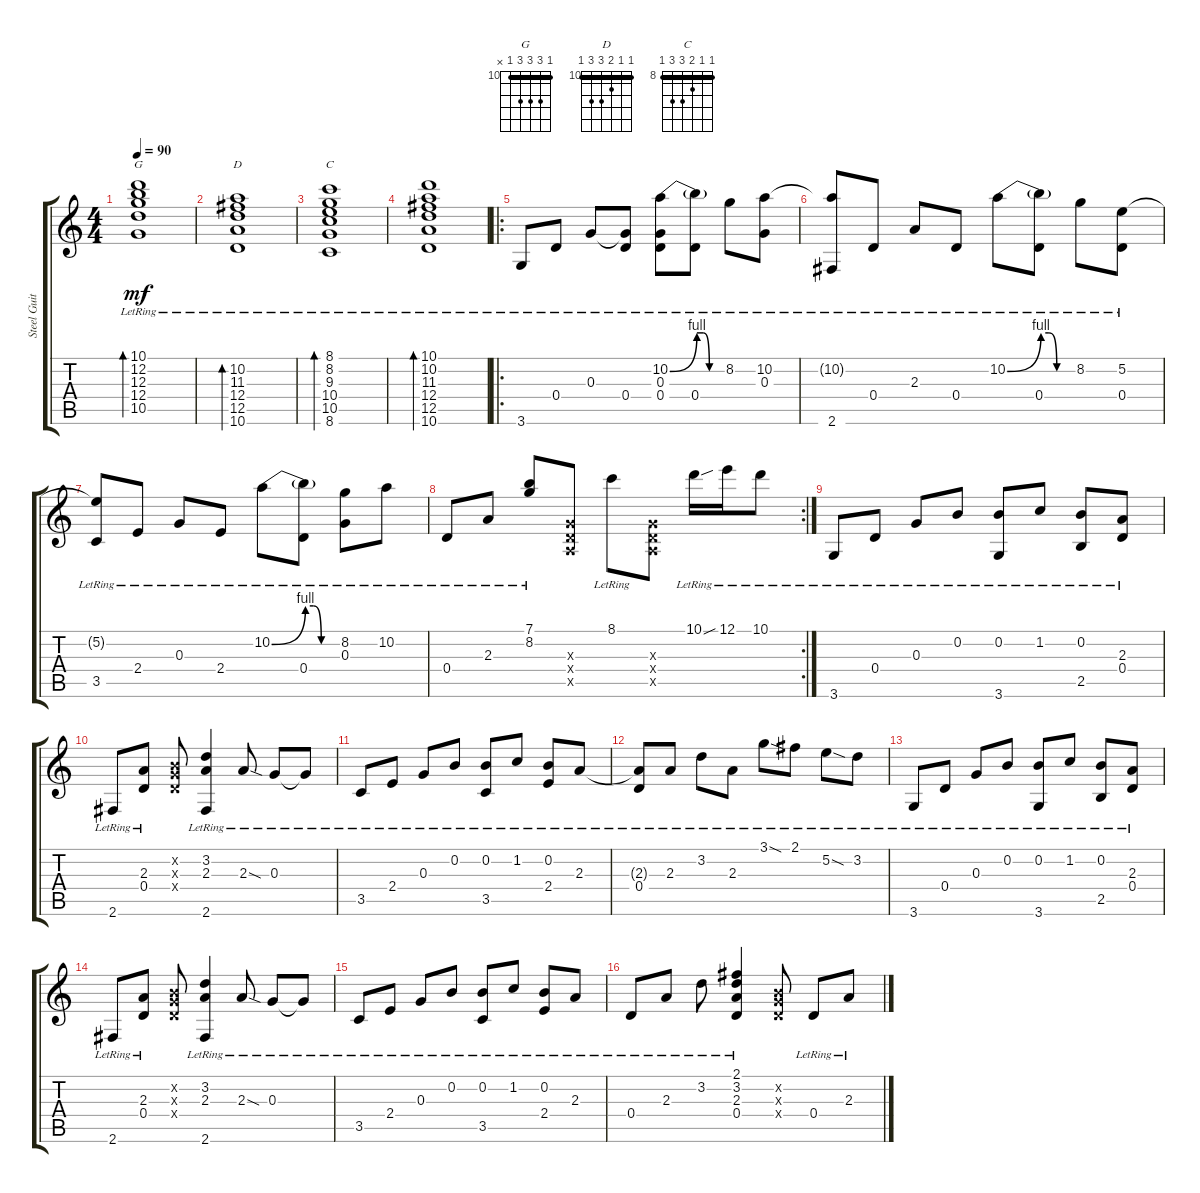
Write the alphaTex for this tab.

\track ("Steel Guitar" "Steel Guit") {instrument electricguitarjazz}
\staff {score tabs}
\tuning (E4 B3 G3 D3 A2 E2) {hide}
\chord ("G" 10 12 12 12 10 x) {firstfret 10 barre 10}
\chord ("D" 10 10 11 12 12 10) {firstfret 10 barre 10}
\chord ("C" 8 8 9 10 10 8) {firstfret 8 barre 8}
\ts (4 4)
\tempo 90
\clef g2
\ks c
(10.1{lr} 12.2{lr} 12.3{lr} 12.4{lr} 10.5{lr}).1{bd 120 ch "G" dy mf instrument electricguitarjazz} |
(10.2{lr} 11.3{lr} 12.4{lr} 12.5{lr} 10.6{lr}).1{bd 120 ch "D"} |
(8.1{lr} 8.2{lr} 9.3{lr} 10.4{lr} 10.5{lr} 8.6{lr}).1{bd 120 ch "C"} |
(10.1{lr} 10.2{lr} 11.3{lr} 12.4{lr} 12.5{lr} 10.6{lr}).1{bd 120} |
\ro
3.6{lr}.8 0.4{lr}.8 0.3{lr}.8 (0.3{lr t} 0.4{lr}).8 (10.2{be (bend 0 0 60 4) lr} 0.3{lr} 0.4{lr}).8 (10.2{be (custom 0 4 15 4 30 0 60 0) lr t} 0.4{lr}).8 8.2{lr}.8 (10.2{lr} 0.3{lr}).8 |
(10.2{lr t} 2.6{lr}).8 0.4{lr}.8 2.3{lr}.8 0.4{lr}.8 10.2{be (bend 0 0 60 4) lr}.8 (10.2{be (custom 0 4 15 4 30 0 60 0) lr t} 0.4{lr}).8 8.2{lr}.8 (5.2{lr} 0.4{lr}).8 |
(5.2{lr t} 3.5{lr}).8 2.4{lr}.8 0.3{lr}.8 2.4{lr}.8 10.2{be (bend 0 0 60 4) lr}.8 (10.2{be (custom 0 4 15 4 30 0 60 0) lr t} 0.4{lr}).8 (8.2{lr} 0.3{lr}).8 10.2{lr}.8 |
\rc 2
0.4{lr}.8 2.3{lr}.8 (7.1{lr} 8.2{lr}).8 (0.3{x} 0.4{x} 0.5{x}).8 8.1{lr}.8 (0.3{x} 0.4{x} 0.5{x}).8 10.1{sou lr}.16 12.1{lr}.16 10.1{lr}.8 |
3.6{lr}.8 0.4{lr}.8 0.3{lr}.8 0.2{lr}.8 (0.2{lr} 3.6{lr}).8 1.2{lr}.8 (0.2{lr} 2.5{lr}).8 (2.3{lr} 0.4{lr}).8 |
2.6{lr}.8 (2.3{lr} 0.4{lr}).8 (0.2{x} 0.3{x} 0.4{x}).8 (3.2{lr} 2.3{lr} 2.6{lr}).4 2.3{sod lr}.8 0.3{lr}.8 0.3{lr t}.8 |
3.5{lr}.8 2.4{lr}.8 0.3{lr}.8 0.2{lr}.8 (0.2{lr} 3.5{lr}).8 1.2{lr}.8 (0.2{lr} 2.4{lr}).8 2.3{lr}.8 |
(2.3{lr t} 0.4{lr}).8 2.3{lr}.8 3.2{lr}.8 2.3{lr}.8 3.1{sod lr}.8 2.1{lr}.8 5.2{sod lr}.8 3.2{lr}.8 |
3.6{lr}.8 0.4{lr}.8 0.3{lr}.8 0.2{lr}.8 (0.2{lr} 3.6{lr}).8 1.2{lr}.8 (0.2{lr} 2.5{lr}).8 (2.3{lr} 0.4{lr}).8 |
2.6{lr}.8 (2.3{lr} 0.4{lr}).8 (0.2{x} 0.3{x} 0.4{x}).8 (3.2{lr} 2.3{lr} 2.6{lr}).4 2.3{sod lr}.8 0.3{lr}.8 0.3{lr t}.8 |
3.5{lr}.8 2.4{lr}.8 0.3{lr}.8 0.2{lr}.8 (0.2{lr} 3.5{lr}).8 1.2{lr}.8 (0.2{lr} 2.4{lr}).8 2.3{lr}.8 |
0.4{lr}.8 2.3{lr}.8 3.2{lr}.8 (2.1{lr} 3.2{lr} 2.3{lr} 0.4{lr}).4 (0.2{x} 0.3{x} 0.4{x}).8 0.4{lr}.8 2.3{lr}.8
